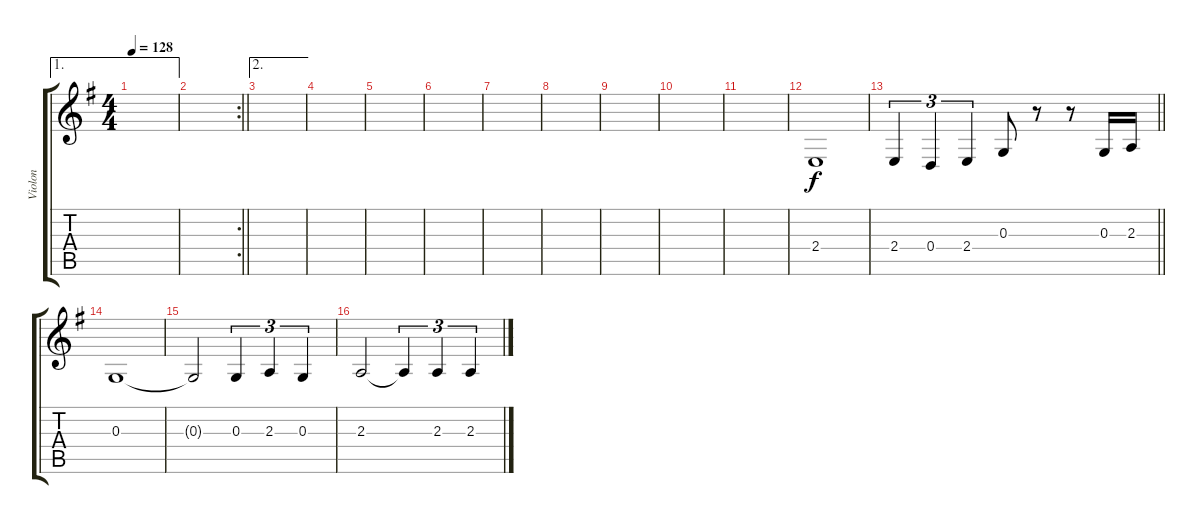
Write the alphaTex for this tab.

\track ("Violon" "Violon") {instrument cello}
\staff {score tabs}
\tuning (E4 B3 G3 D3 A2 E2) {hide}
\ae 1
\ts (4 4)
\tempo 128
\clef g2
\ks g
|
\rc 2
\barLineRight lightlight
|
\ae 2
|
|
|
|
|
|
|
|
|
2.4.1 |
\barLineRight lightlight
2.4.4{tu (3 2)} 0.4.4{tu (3 2)} 2.4.4{tu (3 2)} 0.3.8 r.8 r.8 0.3.16 2.3.16 |
0.3.1 |
0.3{t}.2 0.3.4{tu (3 2)} 2.3.4{tu (3 2)} 0.3.4{tu (3 2)} |
2.3.2 2.3{t}.4{tu (3 2)} 2.3.4{tu (3 2)} 2.3.4{tu (3 2)}
